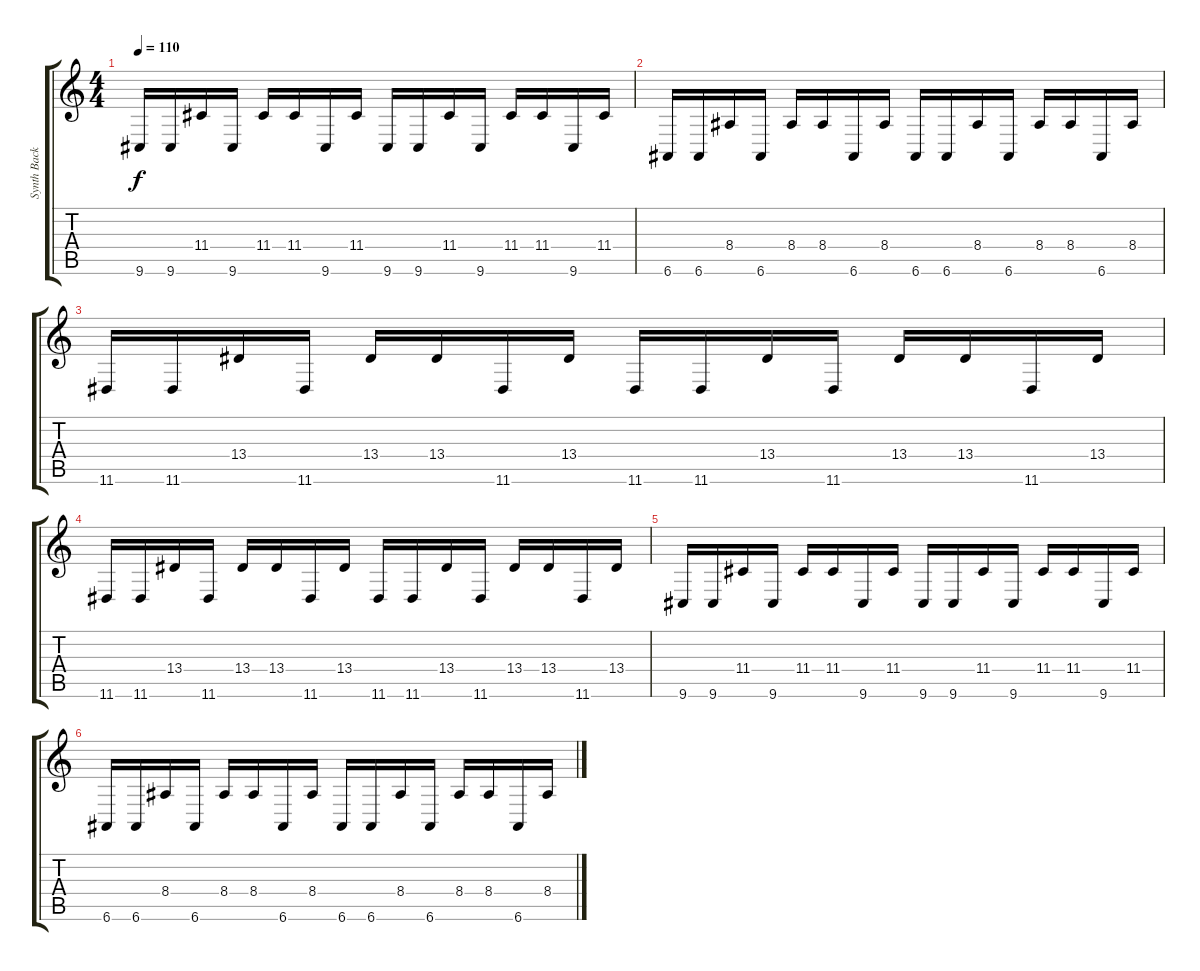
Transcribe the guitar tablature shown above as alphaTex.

\track ("Synth Backing" "Synth Back") {instrument honkytonkpiano}
\staff {score tabs}
\tuning (E4 B3 G3 D3 A2 E2) {hide}
\ts (4 4)
\tempo 110
\clef g2
\ks c
9.6.16{dy f} 9.6.16 11.4.16 9.6.16 11.4.16 11.4.16 9.6.16 11.4.16 9.6.16 9.6.16 11.4.16 9.6.16 11.4.16 11.4.16 9.6.16 11.4.16 |
6.6.16 6.6.16 8.4.16 6.6.16 8.4.16 8.4.16 6.6.16 8.4.16 6.6.16 6.6.16 8.4.16 6.6.16 8.4.16 8.4.16 6.6.16 8.4.16 |
11.6.16 11.6.16 13.4.16 11.6.16 13.4.16 13.4.16 11.6.16 13.4.16 11.6.16 11.6.16 13.4.16 11.6.16 13.4.16 13.4.16 11.6.16 13.4.16 |
11.6.16 11.6.16 13.4.16 11.6.16 13.4.16 13.4.16 11.6.16 13.4.16 11.6.16 11.6.16 13.4.16 11.6.16 13.4.16 13.4.16 11.6.16 13.4.16 |
9.6.16 9.6.16 11.4.16 9.6.16 11.4.16 11.4.16 9.6.16 11.4.16 9.6.16 9.6.16 11.4.16 9.6.16 11.4.16 11.4.16 9.6.16 11.4.16 |
6.6.16 6.6.16 8.4.16 6.6.16 8.4.16 8.4.16 6.6.16 8.4.16 6.6.16 6.6.16 8.4.16 6.6.16 8.4.16 8.4.16 6.6.16 8.4.16
